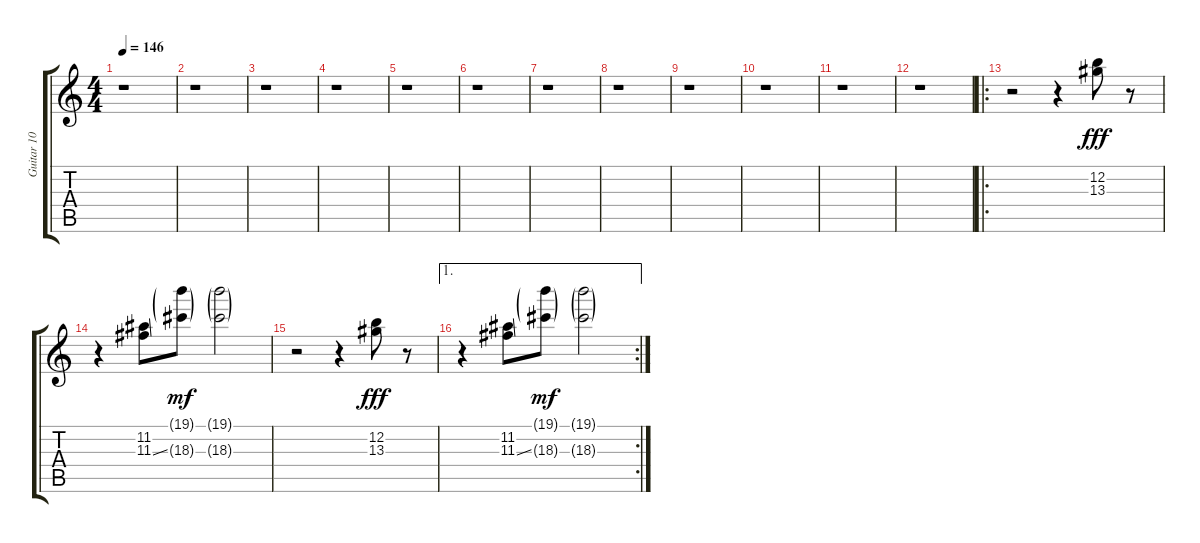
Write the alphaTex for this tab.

\track ("Guitar 10" "Guitar 10") {instrument distortionguitar}
\staff {score tabs}
\tuning (E4 B3 G3 D3 A2 E2) {hide}
\ts (4 4)
\tempo 146
\clef g2
\ks c
r.1{dy fff} |
r.1 |
r.1 |
r.1 |
r.1 |
r.1 |
r.1 |
r.1 |
r.1 |
r.1 |
r.1 |
r.1 |
\ro
r.2 r.4 (12.2 13.3).8 r.8 |
r.4 (11.2 11.3{ss}).8 (19.1{g} 18.3{g}).8{dy mf} (19.1{g} 18.3{g}).2 |
r.2 r.4 (12.2 13.3).8{dy fff} r.8 |
\ae 1
\rc 2
r.4 (11.2 11.3{ss}).8 (19.1{g} 18.3{g}).8{dy mf} (19.1{g} 18.3{g}).2
